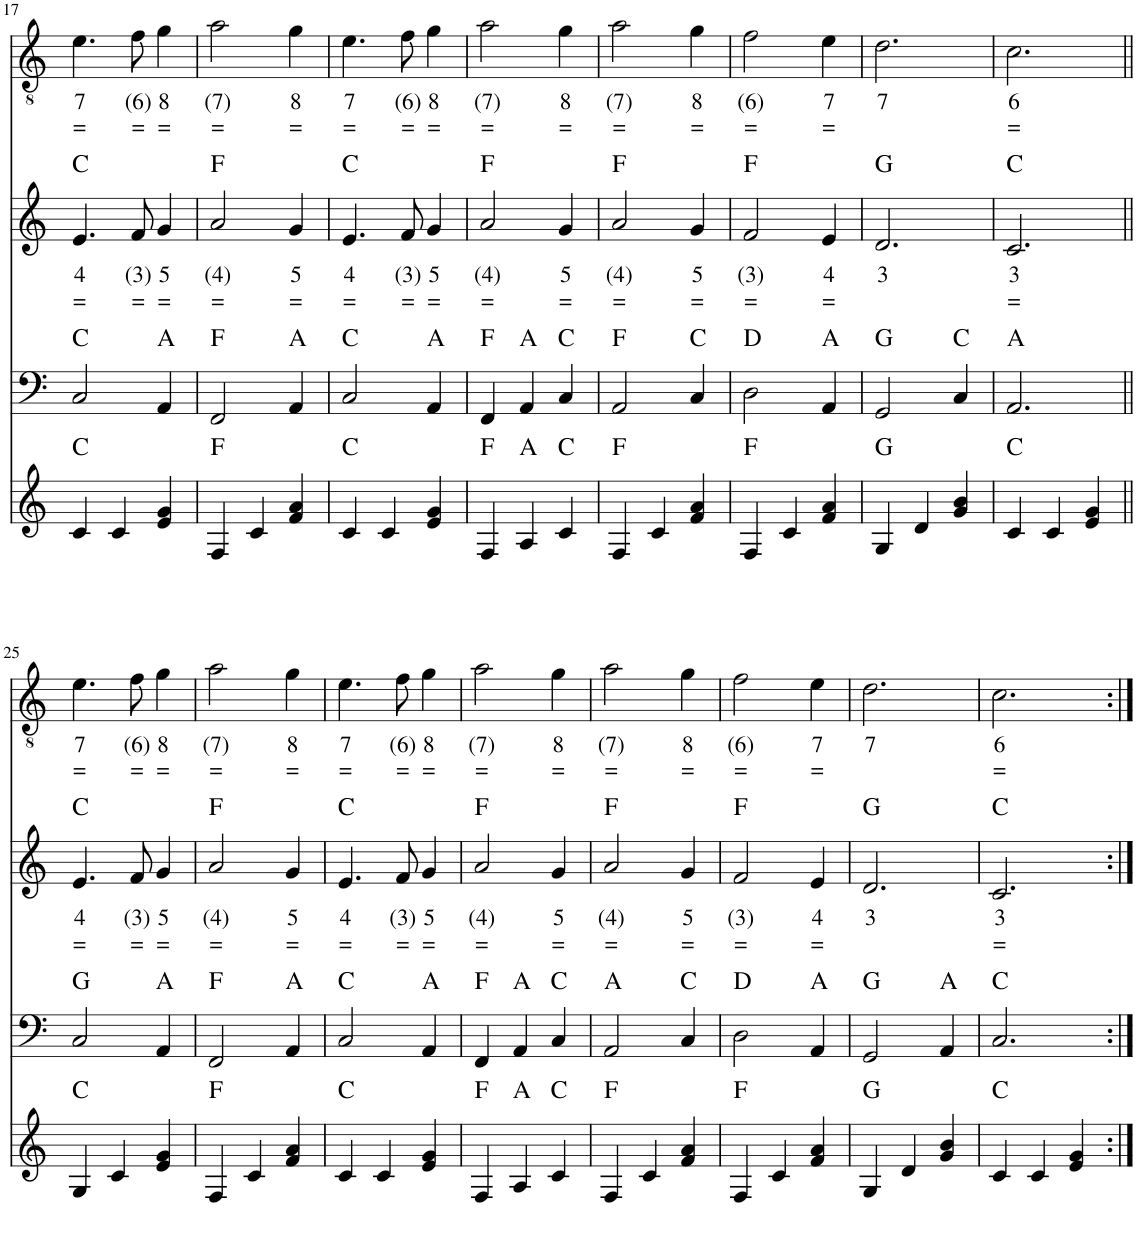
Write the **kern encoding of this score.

**kern	**kern	**kern	**text	**text	**harte	**kern	**text	**text
*part4	*part3	*part2	*part2	*part2	*part2	*part1	*part1	*part1
*staff4	*staff3	*staff2	*staff2	*staff2	*	*staff1	*staff1	*staff1
*I"Stem	*I"Stem	*I"Stem	*	*	*	*I"Klassieke gitaar, Accordion	*	*
*	*	*	*	*	*	*I'Acc	*	*
!!LO:PB:g=z
*clefG2	*clefF4	*clefG2	*	*	*	*clefGv2	*	*
*k[]	*k[]	*k[]	*	*	*	*k[]	*	*
*M3/4	*M3/4	*M3/4	*	*	*	*M3/4	*	*
=17	=17	=17	=17	=17	=17	=17	=17	=17
!	!	!	!LO:LY:b	!LO:LY:b	!	!	!LO:LY:b	!LO:LY:b
4c/	2C/	4.e/	4	=	C:maj	4.e\	7	=
4c/	.	.	.	.	.	.	.	.
!	!	!	!LO:LY:b	!LO:LY:b	!	!	!LO:LY:b	!LO:LY:b
.	.	8f/	(3)	=	.	8f\	(6)	=
!	!	!	!LO:LY:b	!LO:LY:b	!	!	!LO:LY:b	!LO:LY:b
4e/ 4g/	4AA/	4g/	5	=	.	4g\	8	=
=18	=18	=18	=18	=18	=18	=18	=18	=18
!	!	!	!LO:LY:b	!LO:LY:b	!	!	!LO:LY:b	!LO:LY:b
4F/	2FF/	2a/	(4)	=	F:maj	2a\	(7)	=
4c/	.	.	.	.	.	.	.	.
!	!	!	!LO:LY:b	!LO:LY:b	!	!	!LO:LY:b	!LO:LY:b
4f/ 4a/	4AA/	4g/	5	=	.	4g\	8	=
=19	=19	=19	=19	=19	=19	=19	=19	=19
!	!	!	!LO:LY:b	!LO:LY:b	!	!	!LO:LY:b	!LO:LY:b
4c/	2C/	4.e/	4	=	C:maj	4.e\	7	=
4c/	.	.	.	.	.	.	.	.
!	!	!	!LO:LY:b	!LO:LY:b	!	!	!LO:LY:b	!LO:LY:b
.	.	8f/	(3)	=	.	8f\	(6)	=
!	!	!	!LO:LY:b	!LO:LY:b	!	!	!LO:LY:b	!LO:LY:b
4e/ 4g/	4AA/	4g/	5	=	.	4g\	8	=
=20	=20	=20	=20	=20	=20	=20	=20	=20
!	!	!	!LO:LY:b	!LO:LY:b	!	!	!LO:LY:b	!LO:LY:b
4F/	4FF/	2a/	(4)	=	F:maj	2a\	(7)	=
4A/	4AA/	.	.	.	.	.	.	.
!	!	!	!LO:LY:b	!LO:LY:b	!	!	!LO:LY:b	!LO:LY:b
4c/	4C/	4g/	5	=	.	4g\	8	=
=21	=21	=21	=21	=21	=21	=21	=21	=21
!	!	!	!LO:LY:b	!LO:LY:b	!	!	!LO:LY:b	!LO:LY:b
4F/	2AA/	2a/	(4)	=	F:maj	2a\	(7)	=
4c/	.	.	.	.	.	.	.	.
!	!	!	!LO:LY:b	!LO:LY:b	!	!	!LO:LY:b	!LO:LY:b
4f/ 4a/	4C/	4g/	5	=	.	4g\	8	=
=22	=22	=22	=22	=22	=22	=22	=22	=22
!	!	!	!LO:LY:b	!LO:LY:b	!	!	!LO:LY:b	!LO:LY:b
4F/	2D\	2f/	(3)	=	F:maj	2f\	(6)	=
4c/	.	.	.	.	.	.	.	.
!	!	!	!LO:LY:b	!LO:LY:b	!	!	!LO:LY:b	!LO:LY:b
4f/ 4a/	4AA/	4e/	4	=	.	4e\	7	=
=23	=23	=23	=23	=23	=23	=23	=23	=23
!	!	!	!LO:LY:b	!	!	!	!LO:LY:b	!
4G/	2GG/	2.d/	3	.	G:maj	2.d\	7	.
4d/	.	.	.	.	.	.	.	.
4g/ 4b/	4C/	.	.	.	.	.	.	.
=24	=24	=24	=24	=24	=24	=24	=24	=24
!	!	!	!LO:LY:b	!LO:LY:b	!	!	!LO:LY:b	!LO:LY:b
4c/	2.AA/	2.c/	3	=	C:maj	2.c\	6	=
4c/	.	.	.	.	.	.	.	.
4e/ 4g/	.	.	.	.	.	.	.	.
!!LO:LB:g=z
=25||	=25||	=25||	=25||	=25||	=25||	=25||	=25||	=25||
!	!	!	!LO:LY:b	!LO:LY:b	!	!	!LO:LY:b	!LO:LY:b
4G/	2C/	4.e/	4	=	C:maj	4.e\	7	=
4c/	.	.	.	.	.	.	.	.
!	!	!	!LO:LY:b	!LO:LY:b	!	!	!LO:LY:b	!LO:LY:b
.	.	8f/	(3)	=	.	8f\	(6)	=
!	!	!	!LO:LY:b	!LO:LY:b	!	!	!LO:LY:b	!LO:LY:b
4e/ 4g/	4AA/	4g/	5	=	.	4g\	8	=
=26	=26	=26	=26	=26	=26	=26	=26	=26
!	!	!	!LO:LY:b	!LO:LY:b	!	!	!LO:LY:b	!LO:LY:b
4F/	2FF/	2a/	(4)	=	F:maj	2a\	(7)	=
4c/	.	.	.	.	.	.	.	.
!	!	!	!LO:LY:b	!LO:LY:b	!	!	!LO:LY:b	!LO:LY:b
4f/ 4a/	4AA/	4g/	5	=	.	4g\	8	=
=27	=27	=27	=27	=27	=27	=27	=27	=27
!	!	!	!LO:LY:b	!LO:LY:b	!	!	!LO:LY:b	!LO:LY:b
4c/	2C/	4.e/	4	=	C:maj	4.e\	7	=
4c/	.	.	.	.	.	.	.	.
!	!	!	!LO:LY:b	!LO:LY:b	!	!	!LO:LY:b	!LO:LY:b
.	.	8f/	(3)	=	.	8f\	(6)	=
!	!	!	!LO:LY:b	!LO:LY:b	!	!	!LO:LY:b	!LO:LY:b
4e/ 4g/	4AA/	4g/	5	=	.	4g\	8	=
=28	=28	=28	=28	=28	=28	=28	=28	=28
!	!	!	!LO:LY:b	!LO:LY:b	!	!	!LO:LY:b	!LO:LY:b
4F/	4FF/	2a/	(4)	=	F:maj	2a\	(7)	=
4A/	4AA/	.	.	.	.	.	.	.
!	!	!	!LO:LY:b	!LO:LY:b	!	!	!LO:LY:b	!LO:LY:b
4c/	4C/	4g/	5	=	.	4g\	8	=
=29	=29	=29	=29	=29	=29	=29	=29	=29
!	!	!	!LO:LY:b	!LO:LY:b	!	!	!LO:LY:b	!LO:LY:b
4F/	2AA/	2a/	(4)	=	F:maj	2a\	(7)	=
4c/	.	.	.	.	.	.	.	.
!	!	!	!LO:LY:b	!LO:LY:b	!	!	!LO:LY:b	!LO:LY:b
4f/ 4a/	4C/	4g/	5	=	.	4g\	8	=
=30	=30	=30	=30	=30	=30	=30	=30	=30
!	!	!	!LO:LY:b	!LO:LY:b	!	!	!LO:LY:b	!LO:LY:b
4F/	2D\	2f/	(3)	=	F:maj	2f\	(6)	=
4c/	.	.	.	.	.	.	.	.
!	!	!	!LO:LY:b	!LO:LY:b	!	!	!LO:LY:b	!LO:LY:b
4f/ 4a/	4AA/	4e/	4	=	.	4e\	7	=
=31	=31	=31	=31	=31	=31	=31	=31	=31
!	!	!	!LO:LY:b	!	!	!	!LO:LY:b	!
4G/	2GG/	2.d/	3	.	G:maj	2.d\	7	.
4d/	.	.	.	.	.	.	.	.
4g/ 4b/	4AA/	.	.	.	.	.	.	.
=32	=32	=32	=32	=32	=32	=32	=32	=32
!	!	!	!LO:LY:b	!LO:LY:b	!	!	!LO:LY:b	!LO:LY:b
4c/	2.C/	2.c/	3	=	C:maj	2.c\	6	=
4c/	.	.	.	.	.	.	.	.
4e/ 4g/	.	.	.	.	.	.	.	.
=:|!	=:|!	=:|!	=:|!	=:|!	=:|!	=:|!	=:|!	=:|!
*-	*-	*-	*-	*-	*-	*-	*-	*-
